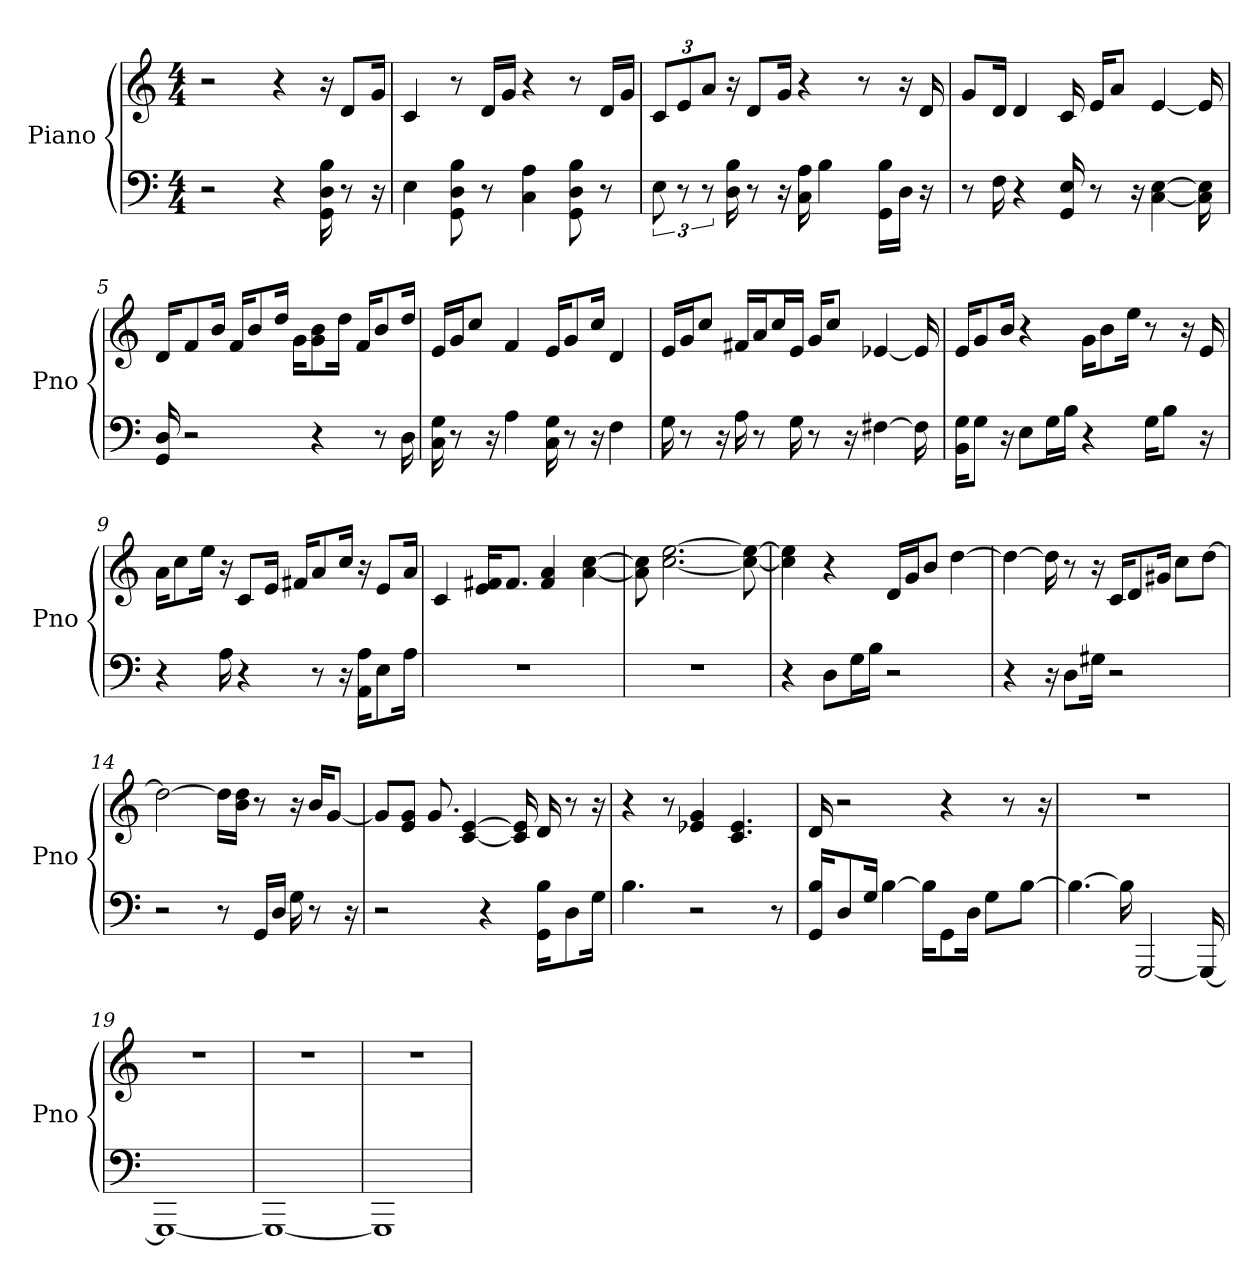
**kern	**kern
*part1	*part1
*staff2	*staff1
*I"Piano	*
*I'Pno	*
*clefF4	*clefG2
*k[]	*k[]
*C:	*C:
*M4/4	*M4/4
*MM57	*MM57
=1	=1
2r	2r
4r	4r
16B 16GG 16D	16r
8r	8d/L
16r	16g/Jk
=2	=2
4E	4c
8B 8GG 8D	8r
8r	16d/LL
.	16g/JJ
4A 4C	4r
8B 8D 8GG	8r
8r	16d/LL
.	16g/JJ
=3	=3
12E	12c/L
12r	12e/
12r	12a/J
16B 16D	16r
8r	8d/L
16r	16g/Jk
16A 16C	4r
4B	.
.	8r
16B\ 16GG\LL	.
16D\JJ	16r
16r	16d
=4	=4
8r	8g/L
16F	16d/Jk
4r	4d
16GG 16E	16c
8r	16e/KL
.	8a/J
16r	.
[4C [4E	[4e
16C] 16E]	16e]
=5	=5
16D 16GG	16d/KL
2r	8f/
.	16b/Jk
.	16f/KL
.	8b/
.	16dd/Jk
.	16g\KL
4r	8g\ 8b\
.	16dd\Jk
.	16f/KL
8r	8b/
16D	16dd/Jk
=6	=6
16C 16G	16e/LL
8r	16g/J
.	8cc/J
16r	.
4A	4f
16G 16C	16e/KL
8r	8g/
16r	16cc/Jk
4F	4d
=7	=7
16G	16e/LL
8r	16g/J
.	8cc/J
16r	.
16A	16f#/LL
8r	16a/J
.	16cc/L
16G	16e/JJ
8r	16g/KL
.	8cc/J
16r	.
[4F#	[4e-
16F#]	16e-]
=8	=8
16BB\ 16G\KL	16e/KL
8G\J	8g/
16r	16b/Jk
8E\L	4r
16G\L	.
16B\JJ	.
4r	16g\KL
.	8b\
.	16ee\Jk
16G\KL	8r
8B\J	.
.	16r
16r	16e
=9	=9
4r	16a\KL
.	8cc\
.	16ee\Jk
16A	16r
4r	8c/L
.	16e/Jk
.	16f#/KL
8r	8a/
16r	16cc/Jk
16AA\ 16A\KL	16r
8E\	8e/L
16A\Jk	16a/Jk
=10	=10
1r	4c
.	16e/ 16f#/KL
.	8.f#/J
.	4a 4f#
.	[4a [4cc
=11	=11
1r	8a] 8cc]
.	[2.cc [2.ee
.	8cc_ 8ee_
=12	=12
4r	4cc] 4ee]
8D\L	4r
16G\L	.
16B\JJ	.
2r	16d/LL
.	16g/J
.	8b/J
.	[4dd
=13	=13
4r	4dd_
16r	16dd]
8D\L	8r
16G#\Jk	16r
2r	16c/KL
.	8d/
.	16g#/Jk
.	8cc\L
.	[8dd\J
=14	=14
2r	2dd_
8r	16dd\LL]
.	16b\ 16dd\JJ
16GG/LL	8r
16D/JJ	.
16G	16r
8r	16b/KL
.	[8g/J
16r	.
=15	=15
2r	8g/L]
.	8e/ 8g/J
.	8.g
.	[4e [4c
4r	.
.	16e] 16c]
16B\ 16GG\KL	16d
8D\	8r
16G\Jk	16r
=16	=16
4.B	4r
.	8r
2r	4g 4e-
.	4.c 4.e-
8r	.
=17	=17
16GG/ 16B/KL	16d
8D/	2r
16G/Jk	.
[4B	.
16B\KL]	.
8GG\	4r
16D\Jk	.
8G\L	.
.	8r
[8B\J	.
.	16r
=18	=18
4.B_	1r
16B]	.
[2GGG	.
16GGG_	.
=19	=19
1GGG_	1r
=20	=20
1GGG_	1r
=21	=21
1GGG]	1r
=	=
*-	*-
